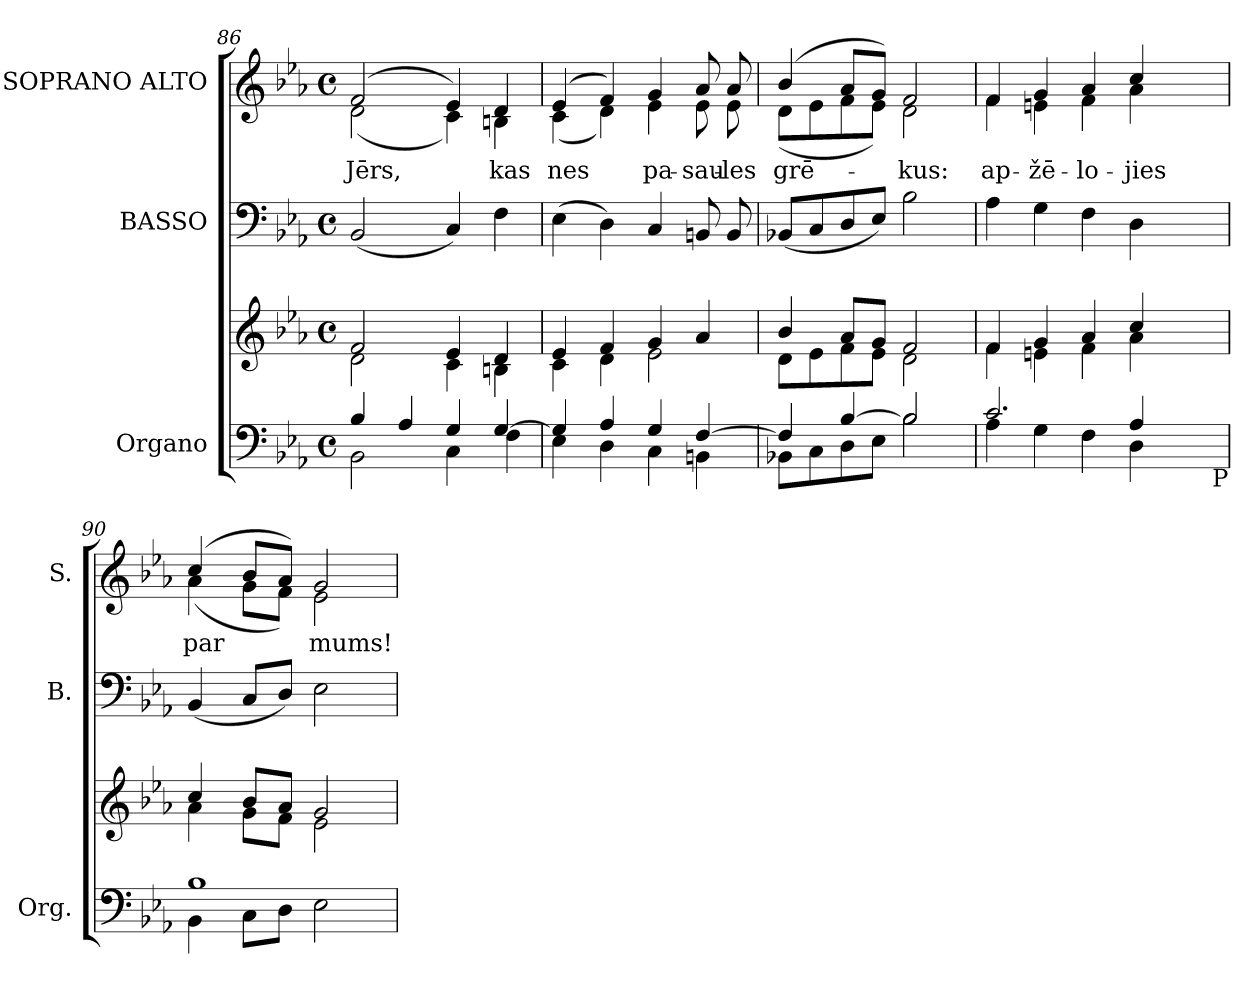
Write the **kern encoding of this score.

**kern	**kern	**kern	**kern	**text
*part3	*part3	*part2	*part1	*part1
*staff4	*staff3	*staff2	*staff1	*staff1
*I"Organo	*	*I"BASSO	*I"SOPRANO ALTO	*
*I'Org.	*	*I'B.	*I'S.	*
*clefF4	*clefG2	*clefF4	*clefG2	*
*k[b-e-a-]	*k[b-e-a-]	*k[b-e-a-]	*k[b-e-a-]	*
*E-:	*E-:	*E-:	*E-:	*
*M4/4	*M4/4	*M4/4	*M4/4	*
*met(c)	*met(c)	*met(c)	*met(c)	*
=86	=86	=86	=86	=86
*^	*^	*	*	*
!	!	!	!	!	!	!LO:LY:b:color=#000000
*	*	*	*	*	*^	*
4B-i/	2BB-i\	2fi/	2di\	(2BB-i/	(2fi/	(2di\	Jērs,
4A-i/	.	.	.	.	.	.	.
4Gi/	4Ci\	4e-i/	4ci\	4Ci/)	4e-i/)	4ci\)	.
!	!	!	!	!	!	!	!LO:LY:b:color=#000000
[4Gi/	4Fi\	4di/	4Bni\	4Fi\	4di/	4Bni\	kas
=87	=87	=87	=87	=87	=87	=87	=87
!	!	!	!	!	!	!	!LO:LY:b:color=#000000
4Gi/]	4E-i\	4e-i/	4ci\	(4E-i\	(4e-i/	(4ci\	nes
4A-i/	4Di\	4fi/	4di\	4Di\)	4fi/)	4di\)	.
!	!	!	!	!	!	!	!LO:LY:b:color=#000000
4Gi/	4Ci\	4gi/	2e-i\	4Ci/	4gi/	4e-i\	pa-
!	!	!	!	!	!	!	!LO:LY:b:color=#000000
[4Fi/	4BBni\	4a-i/	.	8BBni/	8a-i/	8e-i\	-sau-
!	!	!	!	!	!	!	!LO:LY:b:color=#000000
.	.	.	.	8BBi/	8a-i/	8e-i\	-les
=88	=88	=88	=88	=88	=88	=88	=88
!	!	!	!	!	!	!	!LO:LY:b:color=#000000
4Fi/]	8BB-Xi\L	4b-i/	8di\L	(8BB-Xi/L	(4b-i/	(8di\L	grē-
.	8Ci\	.	8e-i\	8Ci/	.	8e-i\	.
[4B-i/	8Di\	8a-i/L	8fi\	8Di/	8a-i/L	8fi\	.
.	8E-i\J	8gi/J	8e-i\J	8E-i/J)	8gi/J)	8e-i\J)	.
!	!	!	!	!	!	!	!LO:LY:b:color=#000000
2B-i/]	2B-i\	2fi/	2di\	2B-i\	2fi/	2di\	-kus:
=89	=89	=89	=89	=89	=89	=89	=89
!	!	!	!	!	!	!	!LO:LY:b:color=#000000
*	*^	*	*	*	*	*	*
2.ci/	4A-i\	2ryy	4fi/	4fi\	4A-i\	4fi/	4fi\	ap-
!	!	!	!	!	!	!	!	!LO:LY:b:color=#000000
.	4Gi\	.	4gi/	4eni\	4Gi\	4gi/	4eni\	-žē-
!	!	!	!	!	!	!	!	!LO:LY:b:color=#000000
.	4Fi\	4ryy	4a-i/	4fi\	4Fi\	4a-i/	4fi\	-lo-
!	!	!	!	!	!	!	!	!LO:LY:b:color=#000000
4A-i/	4Di\	8ryy	4cci/	4a-i\	4Di\	4cci/	4a-i\	-jies
.	.	16ryy	.	.	.	.	.	.
.	.	32ryy	.	.	.	.	.	.
.	.	64ryy	.	.	.	.	.	.
.	.	128...ryy	.	.	.	.	.	.
!	!	!LO:TX:b:t=P	!	!	!	!	!	!
.	.	1024ryy	.	.	.	.	.	.
*	*v	*v	*	*	*	*	*	*
=90	=90	=90	=90	=90	=90	=90	=90
*	*^	*	*	*	*	*	*
!	!	!	!	!	!	!	!	!LO:LY:b:color=#000000
*	*v	*v	*	*	*	*	*	*
1B-i	4BB-i\	4cci/	4a-i\	(4BB-i/	(4cci/	(4a-i\	par
.	8Ci\L	8b-i/L	8gi\L	8Ci/L	8b-i/L	8gi\L	.
.	8Di\J	8a-i/J	8fi\J	8Di/J)	8a-i/J)	8fi\J)	.
!	!	!	!	!	!	!	!LO:LY:b:color=#000000
.	2E-i\	2gi/	2e-i\	2E-i\	2gi/	2e-i\	mums!
*v	*v	*	*	*	*v	*v	*
*	*v	*v	*	*	*
=	=	=	=	=
*-	*-	*-	*-	*-
